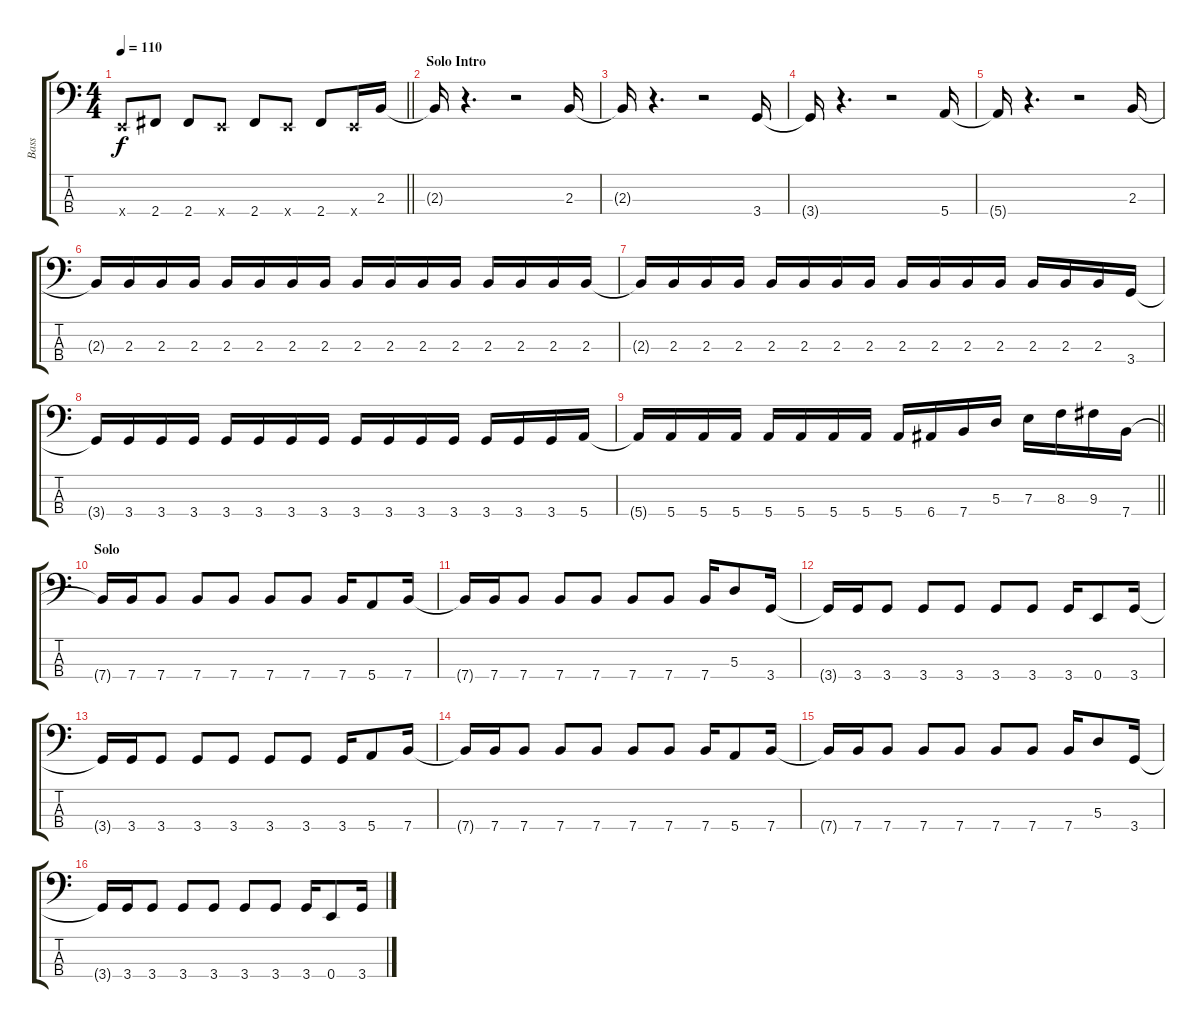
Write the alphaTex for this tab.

\track ("Bass" "Bass") {instrument electricbasspick}
\staff {score tabs}
\tuning (G2 D2 A1 E1) {hide}
\ts (4 4)
\tempo 110
\clef f4
\barLineRight lightlight
\ks c
0.4{x}.8{dy f} 2.4.8 2.4.8 0.4{x}.8 2.4.8 0.4{x}.8 2.4.8 0.4{x}.16 2.3.16 |
\section ("" "Solo Intro")
2.3{t}.16 r.4{d} r.2 2.3.16 |
2.3{t}.16 r.4{d} r.2 3.4.16 |
3.4{t}.16 r.4{d} r.2 5.4.16 |
5.4{t}.16 r.4{d} r.2 2.3.16 |
2.3{t}.16 2.3.16 2.3.16 2.3.16 2.3.16 2.3.16 2.3.16 2.3.16 2.3.16 2.3.16 2.3.16 2.3.16 2.3.16 2.3.16 2.3.16 2.3.16 |
2.3{t}.16 2.3.16 2.3.16 2.3.16 2.3.16 2.3.16 2.3.16 2.3.16 2.3.16 2.3.16 2.3.16 2.3.16 2.3.16 2.3.16 2.3.16 3.4.16 |
3.4{t}.16 3.4.16 3.4.16 3.4.16 3.4.16 3.4.16 3.4.16 3.4.16 3.4.16 3.4.16 3.4.16 3.4.16 3.4.16 3.4.16 3.4.16 5.4.16 |
\barLineRight lightlight
5.4{t}.16 5.4.16 5.4.16 5.4.16 5.4.16 5.4.16 5.4.16 5.4.16 5.4.16 6.4.16 7.4.16 5.3.16 7.3.16 8.3.16 9.3.16 7.4.16 |
\section ("" "Solo")
7.4{t}.16 7.4.16 7.4.8 7.4.8 7.4.8 7.4.8 7.4.8 7.4.16 5.4.8 7.4.16 |
7.4{t}.16 7.4.16 7.4.8 7.4.8 7.4.8 7.4.8 7.4.8 7.4.16 5.3.8 3.4.16 |
3.4{t}.16 3.4.16 3.4.8 3.4.8 3.4.8 3.4.8 3.4.8 3.4.16 0.4.8 3.4.16 |
3.4{t}.16 3.4.16 3.4.8 3.4.8 3.4.8 3.4.8 3.4.8 3.4.16 5.4.8 7.4.16 |
7.4{t}.16 7.4.16 7.4.8 7.4.8 7.4.8 7.4.8 7.4.8 7.4.16 5.4.8 7.4.16 |
7.4{t}.16 7.4.16 7.4.8 7.4.8 7.4.8 7.4.8 7.4.8 7.4.16 5.3.8 3.4.16 |
3.4{t}.16 3.4.16 3.4.8 3.4.8 3.4.8 3.4.8 3.4.8 3.4.16 0.4.8 3.4.16
